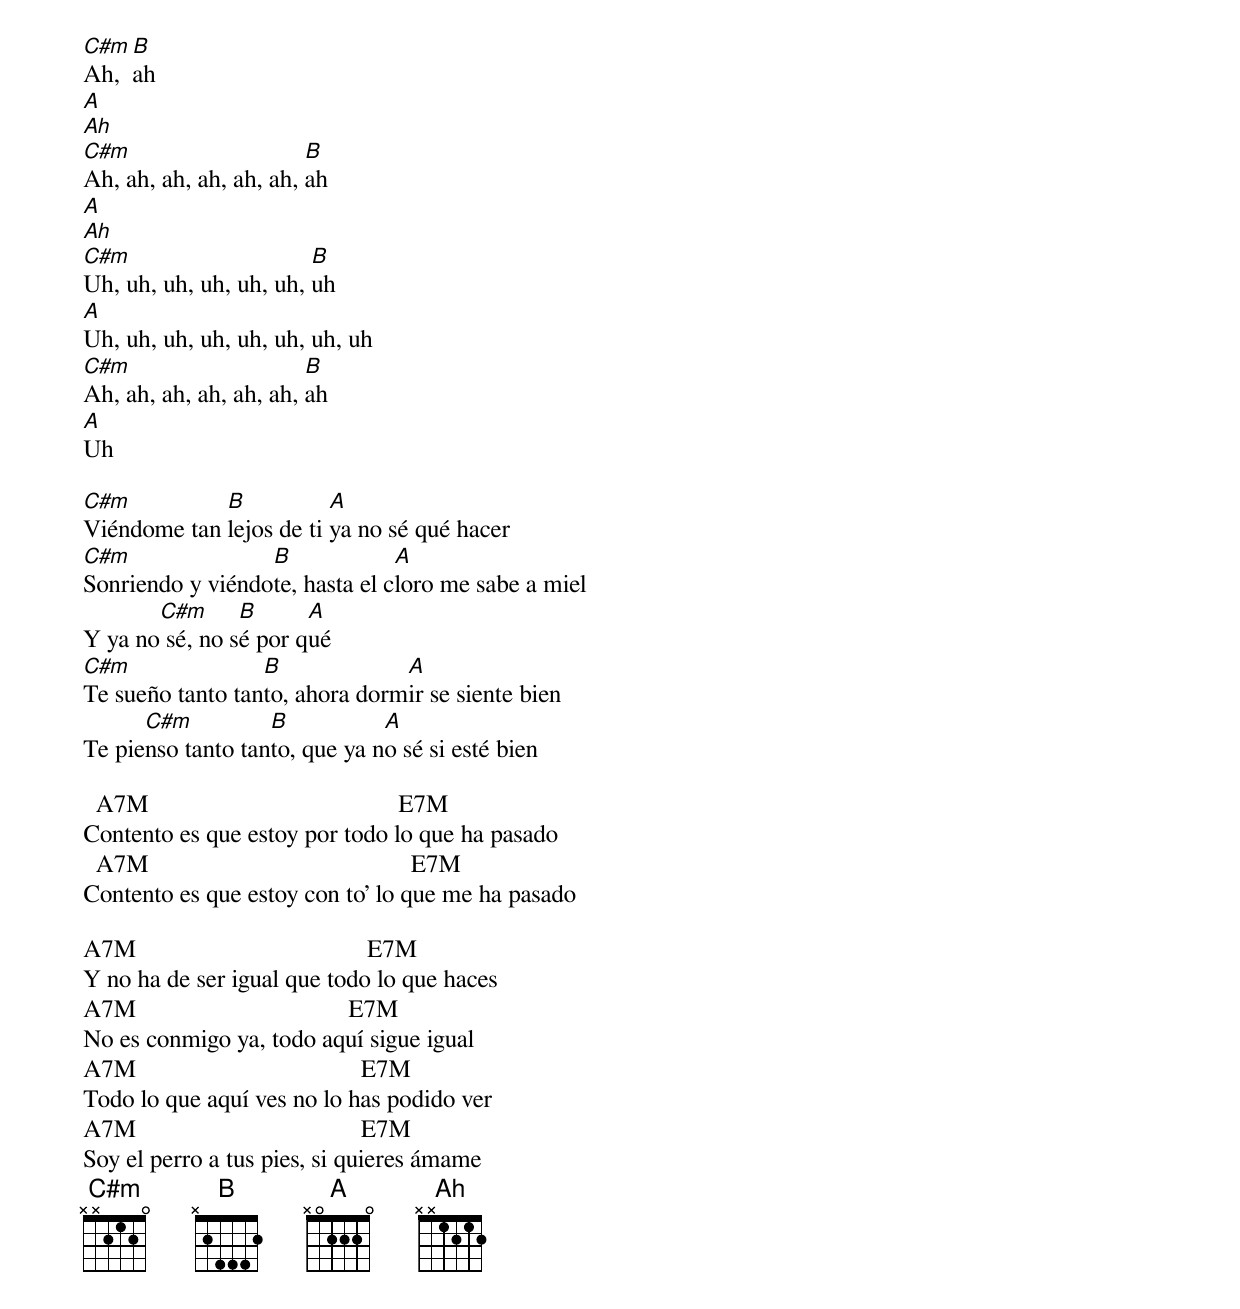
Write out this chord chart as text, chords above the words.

C#m  B
Ah,  ah
A
Ah
C#m                     B
Ah, ah, ah, ah, ah, ah, ah
A
Ah
C#m                     B
Uh, uh, uh, uh, uh, uh, uh
A
Uh, uh, uh, uh, uh, uh, uh, uh
C#m                     B
Ah, ah, ah, ah, ah, ah, ah
A
Uh

C#m          B           A
Viéndome tan lejos de ti ya no sé qué hacer
C#m               B             A
Sonriendo y viéndote, hasta el cloro me sabe a miel
       C#m      B      A
Y ya no sé, no sé por qué
C#m               B             A
Te sueño tanto tanto, ahora dormir se siente bien
      C#m          B           A
Te pienso tanto tanto, que ya no sé si esté bien

  A7M                                        E7M
Contento es que estoy por todo lo que ha pasado
  A7M                                          E7M
Contento es que estoy con to' lo que me ha pasado

A7M                                     E7M
Y no ha de ser igual que todo lo que haces
A7M                                  E7M
No es conmigo ya, todo aquí sigue igual
A7M                                    E7M
Todo lo que aquí ves no lo has podido ver
A7M                                    E7M
Soy еl perro a tus pies, si quierеs ámame
